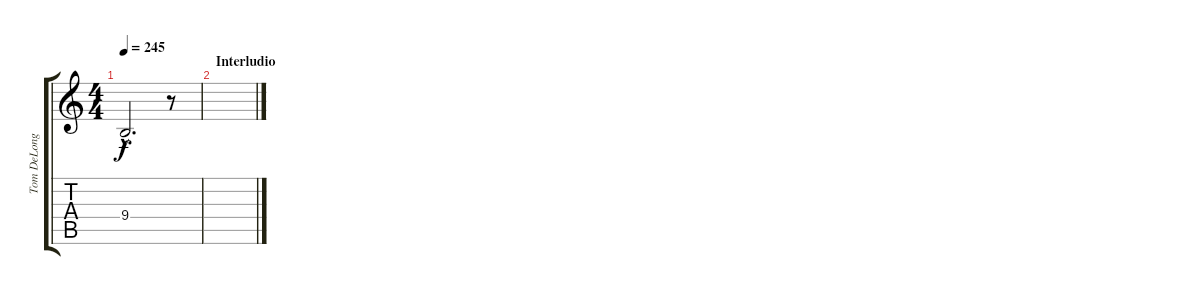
\track ("Tom DeLonge - Voz" "Tom DeLong") {instrument tenorsax}
\staff {score tabs}
\tuning (E4 B3 G3 D3 A2 E2) {hide}
\ts (4 4)
\tempo 245
\clef g2
\ks c
9.4{hac}.2{d dy f} r.8 |
\section ("" "Interludio")
